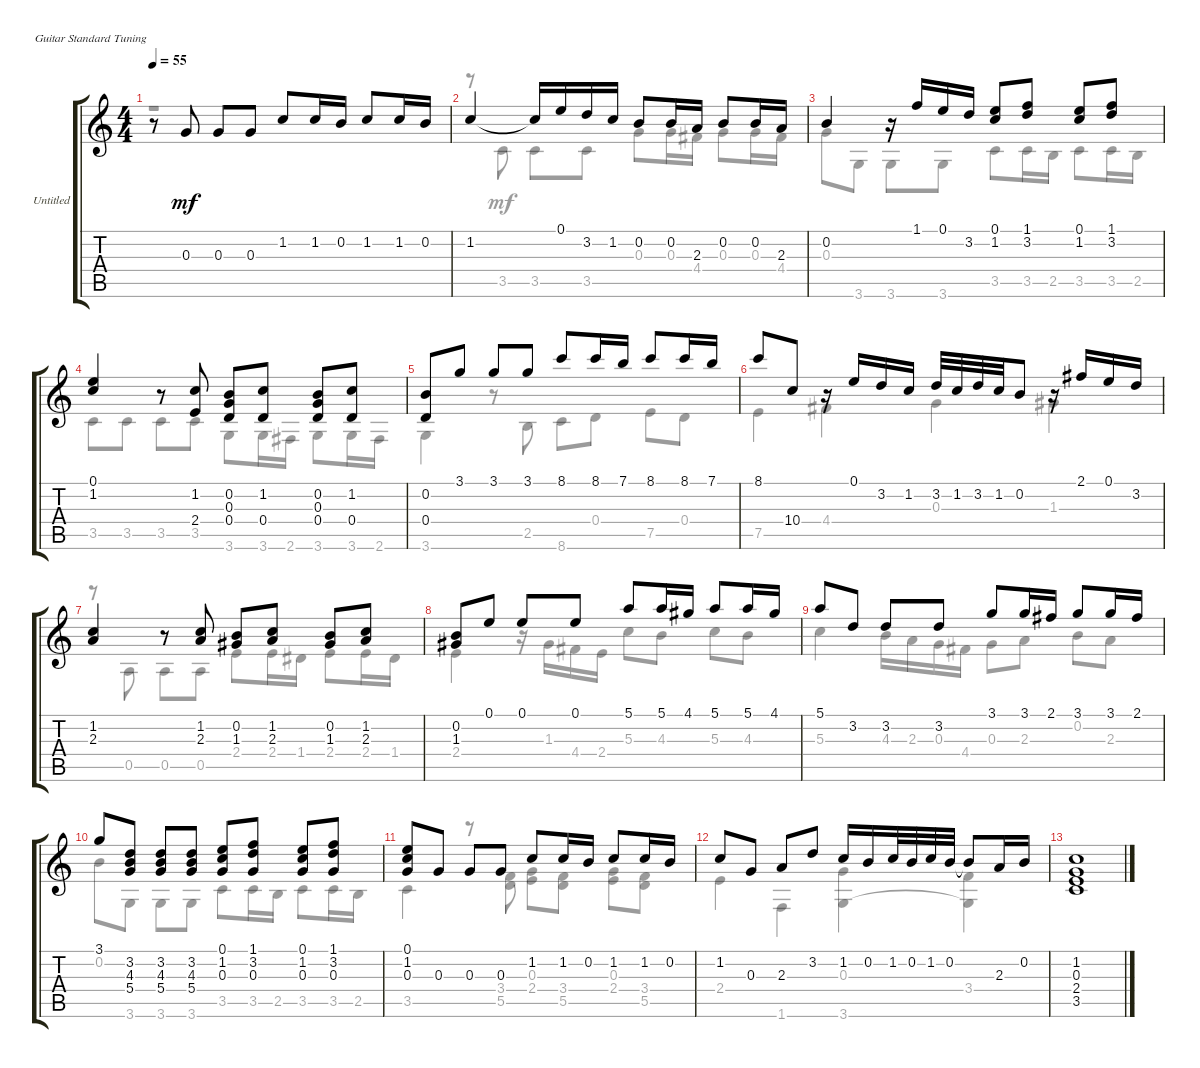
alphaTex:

\bracketExtendMode groupsimilarinstruments
\firstSystemTrackNameOrientation horizontal
\otherSystemsTrackNameOrientation horizontal
\track ("Untitled" "Untitled") {instrument acousticguitarnylon}
\staff {score tabs}
\tuning (E4 B3 G3 D3 A2 E2)
\voice
\ts (4 4)
\section ("" "")
\tempo 55
\clef g2
\ks c
r.8{dy mf instrument acousticguitarnylon} 0.3.8 0.3.8 0.3.8 1.2.8 1.2.16 0.2.16 1.2.8 1.2.16 0.2.16 |
1.2.4 1.2{t}.16 0.1.16 3.2.16 1.2.16 0.2.8 0.2.16 2.3.16 0.2.8 0.2.16 2.3.16 |
0.2.4 r.16 1.1.16 0.1.16 3.2.16 (0.1 1.2).8 (1.1 3.2).8 (0.1 1.2).8 (1.1 3.2).8 |
(0.1 1.2).4 r.8 (1.2 2.4).8 (0.2 0.3 0.4).8 (1.2 0.4).8 (0.2 0.3 0.4).8 (1.2 0.4).8 |
(0.2 0.4).8 3.1.8 3.1.8 3.1.8 8.1.8 8.1.16 7.1.16 8.1.8 8.1.16 7.1.16 |
\section ("" "")
8.1.8 10.4.8 r.16 0.1.16 3.2.16 1.2.16 3.2.32 1.2.32 3.2.32 1.2.32 0.2.8 r.16 2.1.16 0.1.16 3.2.16 |
(1.2 2.3).4 r.8 (1.2 2.3).8 (0.2 1.3).8 (1.2 2.3).8 (0.2 1.3).8 (1.2 2.3).8 |
(0.2 1.3).8 0.1.8 0.1.8 0.1.8 5.1.8 5.1.16 4.1.16 5.1.8 5.1.16 4.1.16 |
5.1.8 3.2.8 3.2.8 3.2.8 3.1.8 3.1.16 2.1.16 3.1.8 3.1.16 2.1.16 |
3.1.8 (3.2 4.3 5.4).8 (3.2 4.3 5.4).8 (3.2 4.3 5.4).8 (0.1 1.2 0.3).8 (1.1 3.2 0.3).8 (0.1 1.2 0.3).8 (1.1 3.2 0.3).8 |
(0.1 1.2 0.3).8 0.3.8 0.3.8 0.3.8 1.2.8 1.2.16 0.2.16 1.2.8 1.2.16 0.2.16 |
1.2.8 0.3.8 2.3.8 3.2.8 1.2.16 0.2.16 1.2.32 0.2.32 1.2.32 0.2.32 0.2{t}.8 2.3.16 0.2.16 |
(1.2 0.3 2.4 3.5).1
\voice
\clef g2
\ottava regular
\simile none
\ks c
r.1{dy mf} |
r.8 3.5.8 3.5.8 3.5.8 0.3.8 0.3.16 4.4.16 0.3.8 0.3.16 4.4.16 |
0.3.8 3.6.8 3.6.8 3.6.8 3.5.8 3.5.16 2.5.16 3.5.8 3.5.16 2.5.16 |
3.5.8 3.5.8 3.5.8 3.5.8 3.6.8 3.6.16 2.6.16 3.6.8 3.6.16 2.6.16 |
3.6.4 r.8 2.5.8 8.6.8 0.4.8 7.5.8 0.4.8 |
7.5.4 4.4.4 0.3.4 1.3.4 |
r.8 0.5.8 0.5.8 0.5.8 2.4.8 2.4.16 1.4.16 2.4.8 2.4.16 1.4.16 |
2.4.4 r.16 1.3.16 4.4.16 2.4.16 5.3.8 4.3.8 5.3.8 4.3.8 |
5.3.4 4.3.16 2.3.16 0.3.16 4.4.16 0.3.8 2.3.8 0.2.8 2.3.8 |
0.2.8 3.6.8 3.6.8 3.6.8 3.5.8 3.5.16 2.5.16 3.5.8 3.5.16 2.5.16 |
3.5.4 r.8 (3.4 5.5).8 (0.3 2.4).8 (3.4 5.5).8 (0.3 2.4).8 (3.4 5.5).8 |
2.4.4 1.6.4 (0.3 3.6).4 (3.4 3.6{t}).4 |
